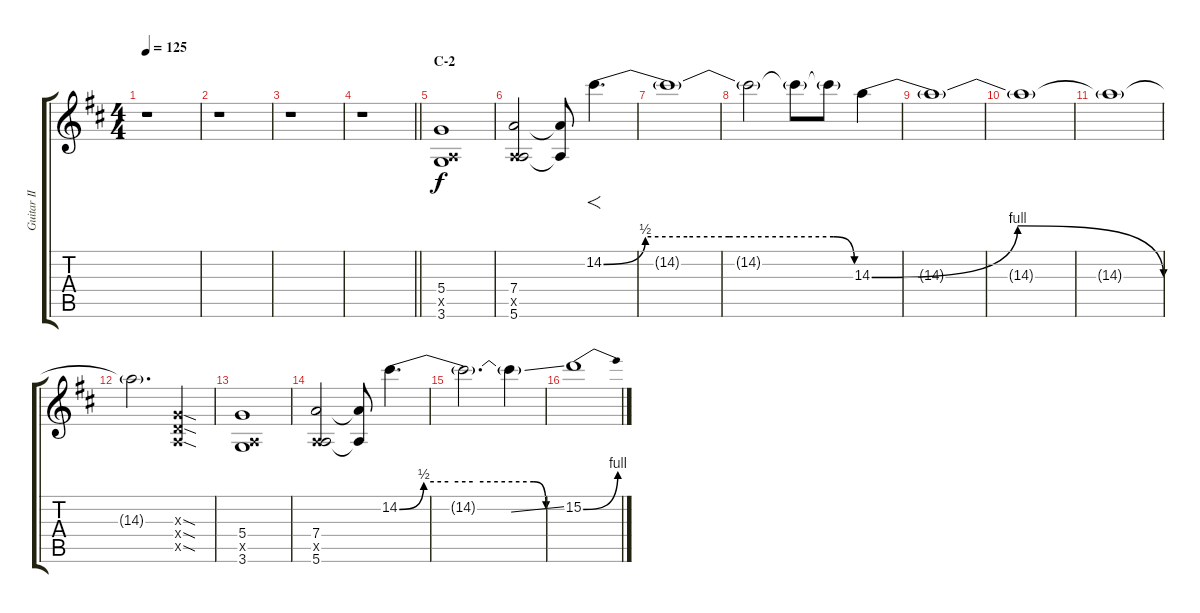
\track ("Guitar II" "Guitar II") {instrument overdrivenguitar}
\staff {score tabs}
\tuning (E4 B3 G3 D3 A2 E2) {hide}
\ts (4 4)
\tempo 125
\clef g2
\ks d
r.1{dy f} |
r.1 |
r.1 |
\barLineRight lightlight
r.1 |
\section ("" "C-2")
(5.4 0.5{x} 3.6).1 |
(7.4 0.5{x} 5.6).2 (7.4{t} 5.6{t}).8 14.2{be (custom 0 0 10 2 20 2 30 2 55 2 60 0)}.4{f d} |
14.2{t}.1 |
14.2{t}.2 14.2{t}.8 14.2{t}.8 14.3{be (bendrelease 0 0 10 4 20 4 60 0)}.4 |
14.3{t}.1 |
14.3{t}.1 |
14.3{t}.1 |
14.3{t}.2{d} (0.3{sod x} 0.4{sod x} 0.5{sod x}).4 |
(5.4 0.5{x} 3.6).1 |
(7.4 0.5{x} 5.6).2 (7.4{t} 5.6{t}).8 14.2{be (custom 0 0 10 2 20 2 30 2 55 2 60 0)}.4{d} |
14.2{t}.2{d} 14.2{ss t}.4 |
15.2{be (bend 0 0 60 4)}.1
